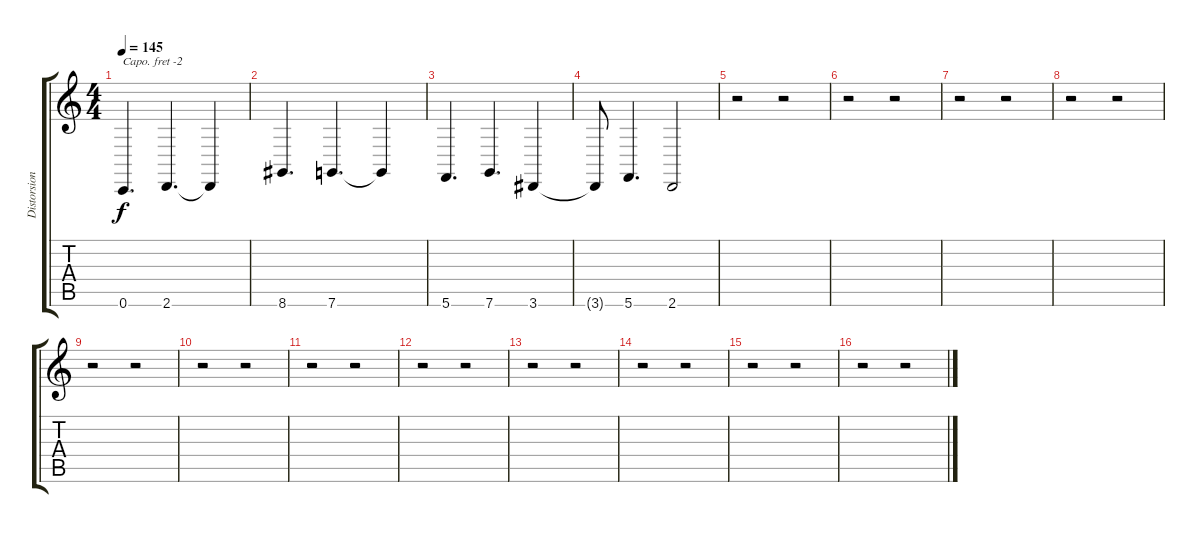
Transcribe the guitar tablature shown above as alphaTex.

\track ("Distorsion Guitar" "Distorsion") {instrument acousticgrandpiano}
\staff {score tabs}
\capo -2
\tuning (E4 B3 G3 D3 A2 D2) {hide}
\ts (4 4)
\tempo 145
\clef g2
\ks c
0.6.4{d dy f} 2.6.4{d} 2.6{t}.4 |
8.6.4{d} 7.6.4{d} 7.6{t}.4 |
5.6.4{d} 7.6.4{d} 3.6.4 |
3.6{t}.8 5.6.4{d} 2.6.2 |
r.2 r.2 |
r.2 r.2 |
r.2 r.2 |
r.2 r.2 |
r.2 r.2 |
r.2 r.2 |
r.2 r.2 |
r.2 r.2 |
r.2 r.2 |
r.2 r.2 |
r.2 r.2 |
r.2 r.2
